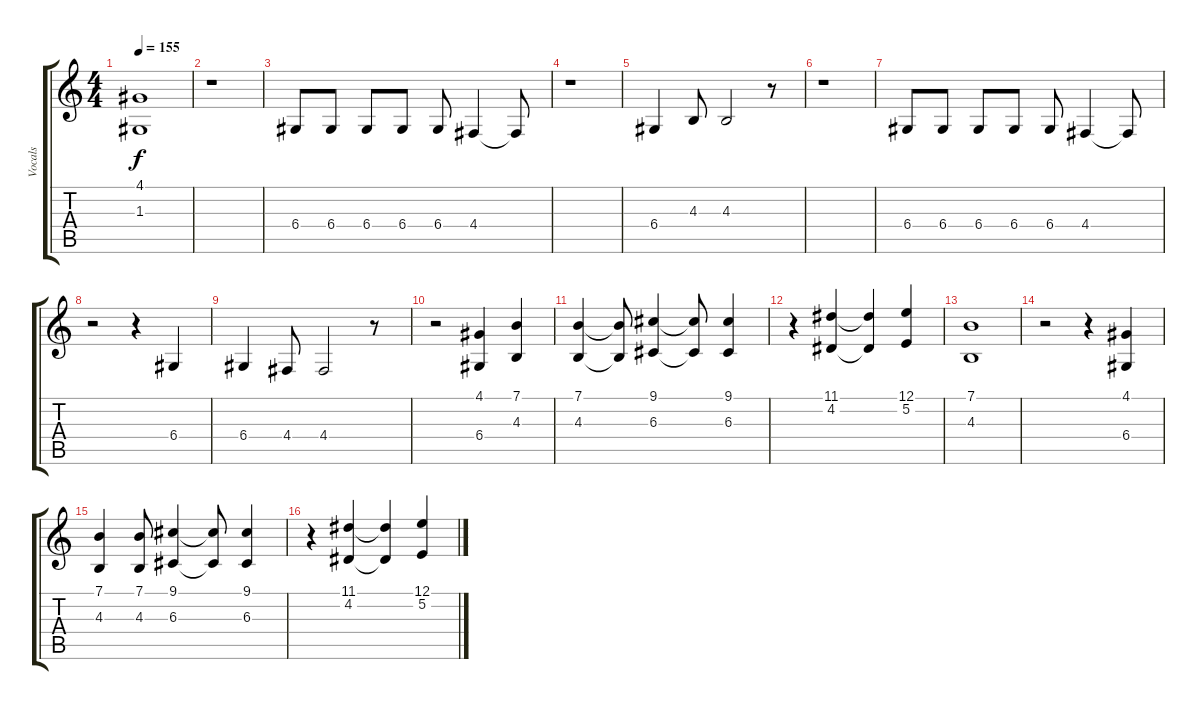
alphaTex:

\track ("Vocals" "Vocals") {instrument oboe}
\staff {score tabs}
\tuning (E4 B3 G3 D3 A2 E2) {hide}
\ts (4 4)
\tempo 155
\clef g2
\ks c
(4.1 1.3).1{dy f} |
r.1 |
6.4.8 6.4.8 6.4.8 6.4.8 6.4.8 4.4.4 4.4{t}.8 |
r.1 |
6.4.4 4.3.8 4.3.2 r.8 |
r.1 |
6.4.8 6.4.8 6.4.8 6.4.8 6.4.8 4.4.4 4.4{t}.8 |
r.2 r.4 6.4.4 |
6.4.4 4.4.8 4.4.2 r.8 |
r.2 (4.1 6.4).4 (7.1 4.3).4 |
(7.1 4.3).4 (7.1{t} 4.3{t}).8 (9.1 6.3).4 (9.1{t} 6.3{t}).8 (9.1 6.3).4 |
r.4 (11.1 4.2).4 (11.1{t} 4.2{t}).4 (12.1 5.2).4 |
(7.1 4.3).1 |
r.2 r.4 (4.1 6.4).4 |
(7.1 4.3).4 (7.1 4.3).8 (9.1 6.3).4 (9.1{t} 6.3{t}).8 (9.1 6.3).4 |
r.4 (11.1 4.2).4 (11.1{t} 4.2{t}).4 (12.1 5.2).4
